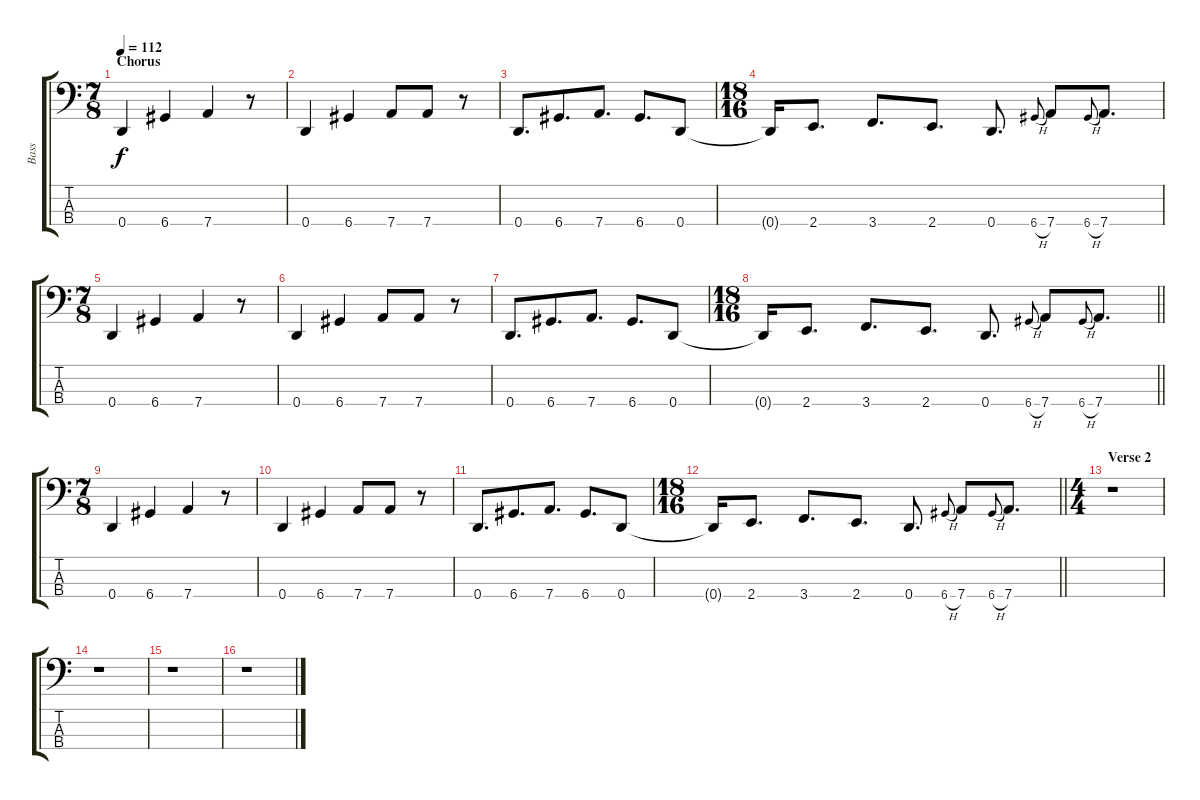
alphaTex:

\track ("Bass" "Bass") {instrument electricbassfinger}
\staff {score tabs}
\tuning (G2 D2 A1 D1) {hide}
\ts (7 8)
\section ("" "Chorus")
\tempo 112
\clef f4
\ks c
0.4.4{dy f} 6.4.4 7.4.4 r.8 |
0.4.4 6.4.4 7.4.8 7.4.8 r.8 |
0.4.8{d} 6.4.8{d} 7.4.8{d} 6.4.8{d} 0.4.8 |
\ts (18 16)
0.4{t}.16 2.4.8{d} 3.4.8{d} 2.4.8{d} 0.4.8{d} 6.4{h}.8{gr onbeat} 7.4.8 6.4{h}.8{gr onbeat} 7.4.8{d} |
\ts (7 8)
0.4.4 6.4.4 7.4.4 r.8 |
0.4.4 6.4.4 7.4.8 7.4.8 r.8 |
0.4.8{d} 6.4.8{d} 7.4.8{d} 6.4.8{d} 0.4.8 |
\ts (18 16)
\barLineRight lightlight
0.4{t}.16 2.4.8{d} 3.4.8{d} 2.4.8{d} 0.4.8{d} 6.4{h}.8{gr onbeat} 7.4.8 6.4{h}.8{gr onbeat} 7.4.8{d} |
\ts (7 8)
0.4.4 6.4.4 7.4.4 r.8 |
0.4.4 6.4.4 7.4.8 7.4.8 r.8 |
0.4.8{d} 6.4.8{d} 7.4.8{d} 6.4.8{d} 0.4.8 |
\ts (18 16)
\barLineRight lightlight
0.4{t}.16 2.4.8{d} 3.4.8{d} 2.4.8{d} 0.4.8{d} 6.4{h}.8{gr onbeat} 7.4.8 6.4{h}.8{gr onbeat} 7.4.8{d} |
\ts (4 4)
\section ("" "Verse 2")
r.1 |
r.1 |
r.1 |
r.1
